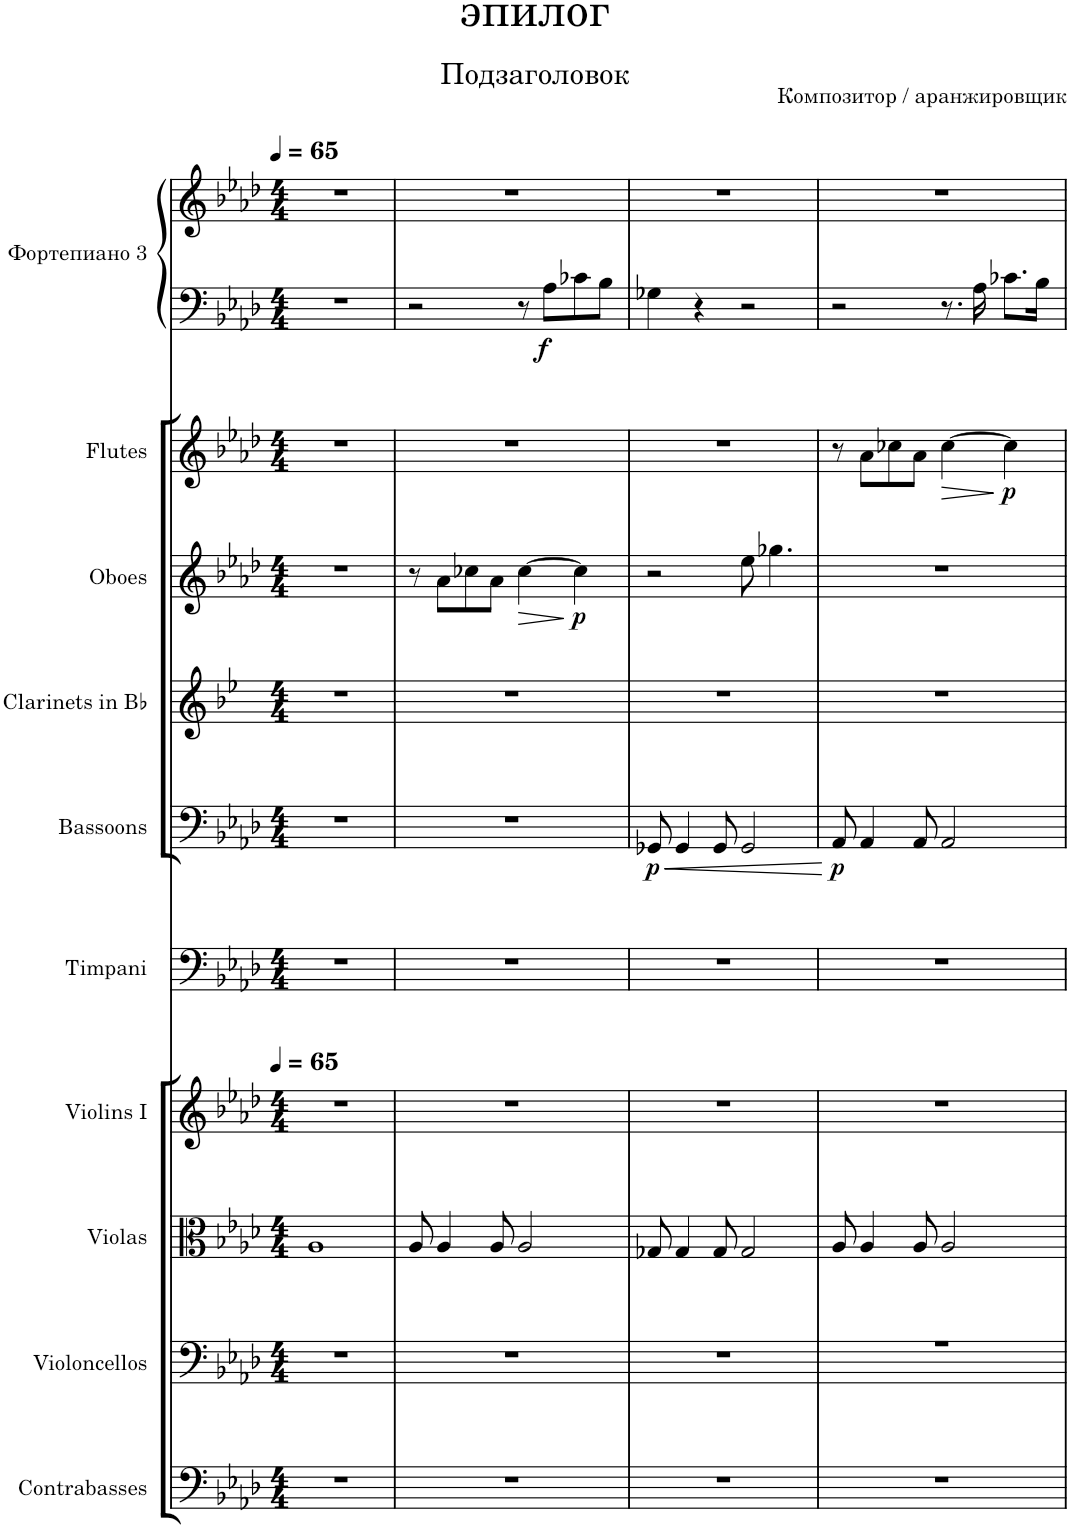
**kern	**kern	**kern	**kern	**kern	**kern	**dynam	**kern	**kern	**dynam	**kern	**dynam	**kern	**kern	**dynam
*part10	*part9	*part8	*part7	*part6	*part5	*part5	*part4	*part3	*part3	*part2	*part2	*part1	*part1	*part1
*staff11	*staff10	*staff9	*staff8	*staff7	*staff6	*staff6	*staff5	*staff4	*staff4	*staff3	*staff3	*staff2	*staff1	*staff1/2
*I"Contrabasses	*I"Violoncellos	*I"Violas	*I"Violins I	*I"Timpani	*I"Bassoons	*	*I"Clarinets in Bb	*I"Oboes	*	*I"Flutes	*	*I"Фортепиано 3	*	*
*I'Cb.	*I'Vc.	*I'Vla.	*I'Vln. I	*I'Timp.	*I'Bsn.	*	*	*I'Ob.	*	*I'Fl.	*	*	*	*
*clefF4	*clefF4	*clefC3	*clefG2	*clefF4	*clefF4	*	*clefG2	*clefG2	*	*clefG2	*	*clefF4	*clefG2	*
*Trd7c12	*	*	*	*	*	*	*Trd1c2	*	*	*	*	*	*	*
*k[b-e-a-d-]	*k[b-e-a-d-]	*k[b-e-a-d-]	*k[b-e-a-d-]	*k[b-e-a-d-]	*k[b-e-a-d-]	*	*k[b-e-]	*k[b-e-a-d-]	*	*k[b-e-a-d-]	*	*k[b-e-a-d-]	*k[b-e-a-d-]	*
*M4/4	*M4/4	*M4/4	*M4/4	*M4/4	*M4/4	*	*M4/4	*M4/4	*	*M4/4	*	*M4/4	*M4/4	*
*MM65	*MM65	*MM65	*MM65	*MM65	*MM65	*	*MM65	*MM65	*	*MM65	*	*MM65	*MM65	*
=1	=1	=1	=1	=1	=1	=1	=1	=1	=1	=1	=1	=1	=1	=1
1r	1r	1A-	1r	1r	1r	.	1r	1r	.	1r	.	1r	1r	.
=2	=2	=2	=2	=2	=2	=2	=2	=2	=2	=2	=2	=2	=2	=2
1r	1r	8A-/	1r	1r	1r	.	1r	8r	.	1r	.	2r	1r	.
.	.	4A-/	.	.	.	.	.	8a-\L	.	.	.	.	.	.
.	.	.	.	.	.	.	.	8cc-X\	.	.	.	.	.	.
.	.	8A-/	.	.	.	.	.	8a-\J	.	.	.	.	.	.
!	!	!	!	!	!	!	!	!	!LO:HP:b	!	!	!	!	!
.	.	2A-/	.	.	.	.	.	[4cc-\	>	.	.	8r	.	.
!	!	!	!	!	!	!	!	!	!	!	!	!	!	!LO:DY:b=2
.	.	.	.	.	.	.	.	.	.	.	.	8A-\L	.	f
!	!	!	!	!	!	!	!	!	!LO:DY:n=1:b	!	!	!	!	!
.	.	.	.	.	.	.	.	4cc-\]	] p	.	.	8c-X\	.	.
.	.	.	.	.	.	.	.	.	.	.	.	8B-\J	.	.
=3	=3	=3	=3	=3	=3	=3	=3	=3	=3	=3	=3	=3	=3	=3
!	!	!	!	!	!	!LO:HP:b	!	!	!	!	!	!	!	!
!	!	!	!	!	!	!LO:DY:n=1:b	!	!	!	!	!	!	!	!
1r	1r	8G-X/	1r	1r	8GG-X/	< p	1r	2r	.	1r	.	4G-X\	1r	.
.	.	4G-/	.	.	4GG-/	.	.	.	.	.	.	.	.	.
.	.	.	.	.	.	.	.	.	.	.	.	4r	.	.
.	.	8G-/	.	.	8GG-/	.	.	.	.	.	.	.	.	.
.	.	2G-/	.	.	2GG-/	.	.	8ee-\	.	.	.	2r	.	.
.	.	.	.	.	.	.	.	4.gg-X\	.	.	.	.	.	.
.	.	.	.	.	.	[	.	.	.	.	.	.	.	.
=4	=4	=4	=4	=4	=4	=4	=4	=4	=4	=4	=4	=4	=4	=4
!	!	!	!	!	!	!LO:DY:b	!	!	!	!	!	!	!	!
1r	1rF	8A-/	1r	1r	8AA-/	p	1r	1r	.	8r	.	2r	1r	.
.	.	4A-/	.	.	4AA-/	.	.	.	.	8a-\L	.	.	.	.
.	.	.	.	.	.	.	.	.	.	8cc-X\	.	.	.	.
.	.	8A-/	.	.	8AA-/	.	.	.	.	8a-\J	.	.	.	.
!	!	!	!	!	!	!	!	!	!	!	!LO:HP:b	!	!	!
.	.	2A-/	.	.	2AA-/	.	.	.	.	[4cc-\	>	8.r	.	.
.	.	.	.	.	.	.	.	.	.	.	.	16A-\	.	.
!	!	!	!	!	!	!	!	!	!	!	!LO:DY:n=1:b	!	!	!
.	.	.	.	.	.	.	.	.	.	4cc-\]	] p	8.c-X\L	.	.
.	.	.	.	.	.	.	.	.	.	.	.	16B-\Jk	.	.
=	=	=	=	=	=	=	=	=	=	=	=	=	=	=
*-	*-	*-	*-	*-	*-	*-	*-	*-	*-	*-	*-	*-	*-	*-
